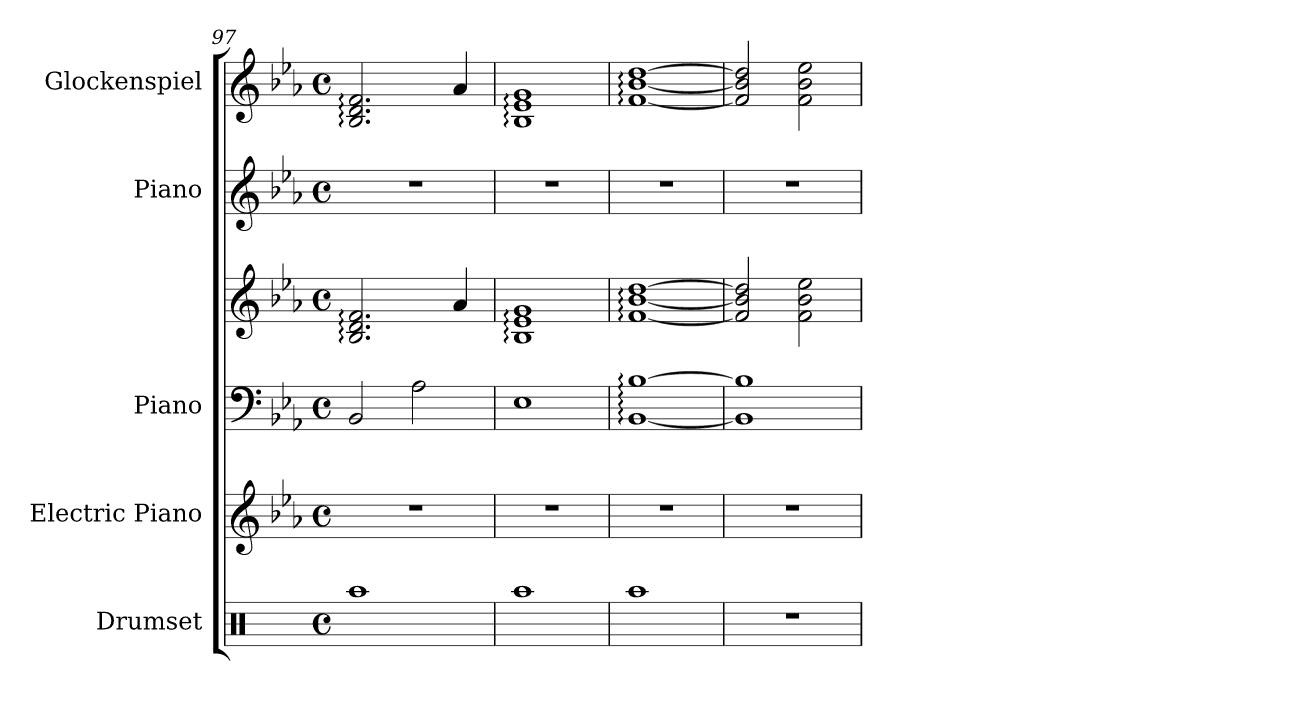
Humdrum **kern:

**kern	**kern	**kern	**kern	**kern	**kern
*part5	*part4	*part3	*part3	*part2	*part1
*staff6	*staff5	*staff4	*staff3	*staff2	*staff1
*I"Drumset	*I"Electric Piano	*I"Piano	*	*I"Piano	*I"Glockenspiel
*I'Drs.	*I'El. Pno.	*I'Pno.	*	*I'Pno.	*I'Glk.
*clefX	*clefG2	*clefF4	*clefG2	*clefG2	*clefG2
*	*	*	*	*	*ITrd-14c-24
*k[]	*k[b-e-a-]	*k[b-e-a-]	*k[b-e-a-]	*k[b-e-a-]	*k[b-e-a-]
*M4/4	*M4/4	*M4/4	*M4/4	*M4/4	*M4/4
*met(c)	*met(c)	*met(c)	*met(c)	*met(c)	*met(c)
=97	=97	=97	=97	=97	=97
1Raa	1r	2BB-/	2.B-/: 2.d/: 2.f/:	1r	2.bb-/: 2.ddd/: 2.fff/:
.	.	2A-\	.	.	.
.	.	.	4a-/	.	4aaa-/
=98	=98	=98	=98	=98	=98
1Raa	1r	1E-:	1B-: 1e-: 1g:	1r	1bb-: 1eee-: 1ggg:
=99	=99	=99	=99	=99	=99
1Raa	1r	[1BB-: [1B-:	[1f: [1b-: [1dd:	1r	[1fff: [1bbb-: [1dddd:
!!LO:PB:g=z
=100	=100	=100	=100	=100	=100
1r	1r	1BB-] 1B-]	2f/] 2b-/] 2dd/]	1r	2fff/] 2bbb-/] 2dddd/]
.	.	.	2f\ 2b-\ 2ee-\	.	2fff\ 2bbb-\ 2eeee-\
=	=	=	=	=	=
*-	*-	*-	*-	*-	*-
